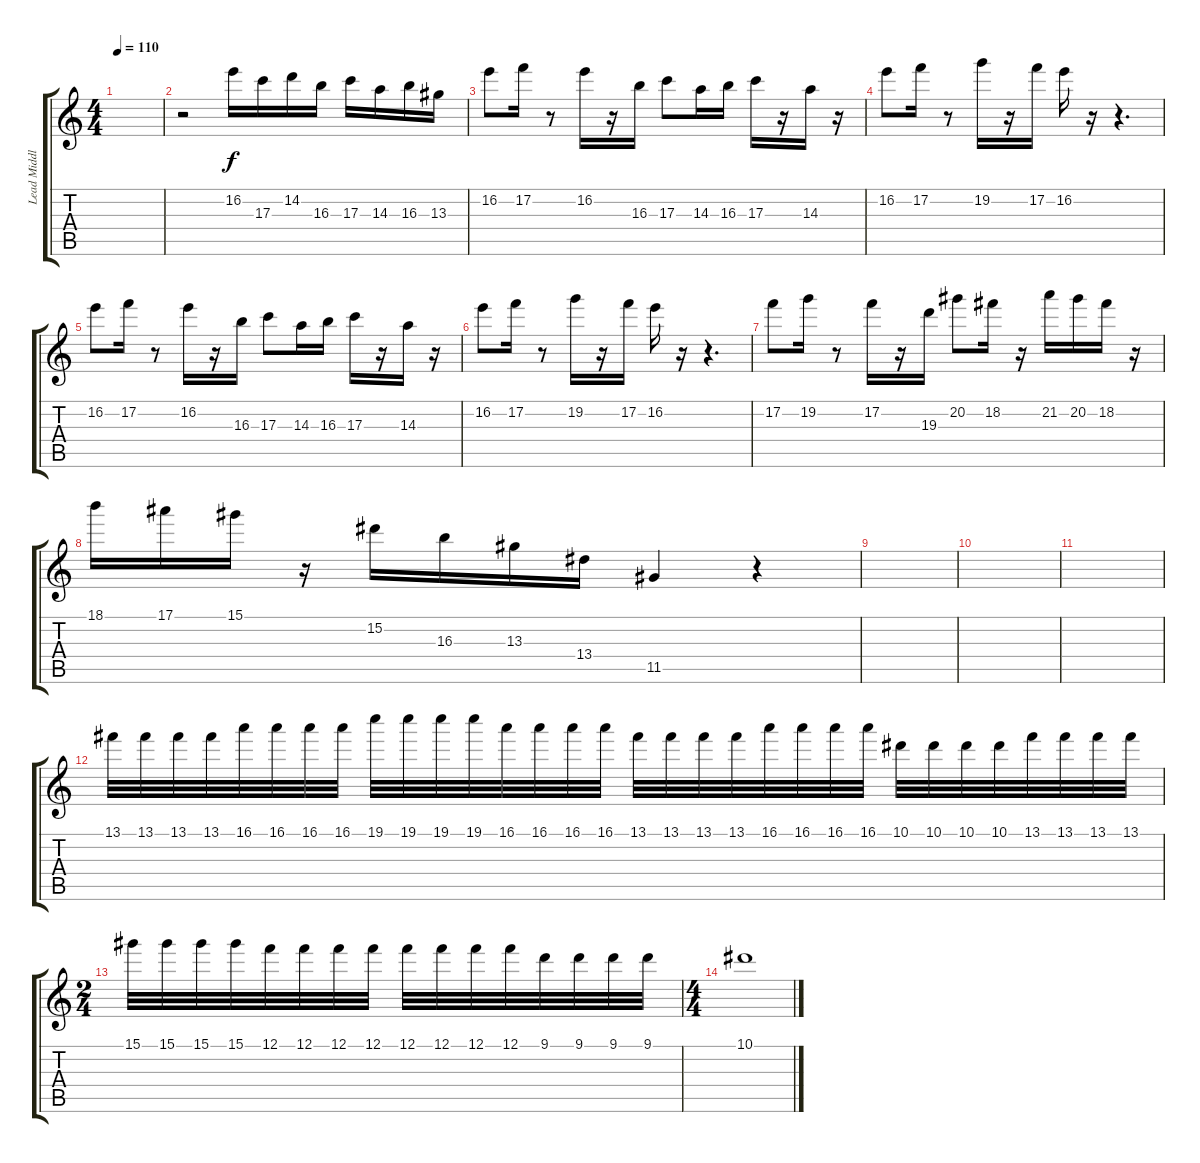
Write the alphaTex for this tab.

\track ("Lead Middle" "Lead Middl") {instrument overdrivenguitar}
\staff {score tabs}
\tuning (F4 C4 G3 D3 A2 E2) {hide}
\ts (4 4)
\tempo 110
\clef g2
\ks c
|
r.2 16.2.16 17.3.16 14.2.16 16.3.16 17.3.16 14.3.16 16.3.16 13.3.16 |
16.2.8 17.2.16 r.8 16.2.16 r.16 16.3.16 17.3.8 14.3.16 16.3.16 17.3.16 r.16 14.3.16 r.16 |
16.2.8 17.2.16 r.8 19.2.16 r.16 17.2.16 16.2.16 r.16 r.4{d} |
16.2.8 17.2.16 r.8 16.2.16 r.16 16.3.16 17.3.8 14.3.16 16.3.16 17.3.16 r.16 14.3.16 r.16 |
16.2.8 17.2.16 r.8 19.2.16 r.16 17.2.16 16.2.16 r.16 r.4{d} |
17.2.8 19.2.16 r.8 17.2.16 r.16 19.3.16 20.2.8 18.2.16 r.16 21.2.16 20.2.16 18.2.16 r.16 |
18.1.16 17.1.16 15.1.16 r.16 15.2.16 16.3.16 13.3.16 13.4.16 11.5.4 r.4 |
|
|
|
13.1.32 13.1.32 13.1.32 13.1.32 16.1.32 16.1.32 16.1.32 16.1.32 19.1.32 19.1.32 19.1.32 19.1.32 16.1.32 16.1.32 16.1.32 16.1.32 13.1.32 13.1.32 13.1.32 13.1.32 16.1.32 16.1.32 16.1.32 16.1.32 10.1.32 10.1.32 10.1.32 10.1.32 13.1.32 13.1.32 13.1.32 13.1.32 |
\ts (2 4)
15.1.32 15.1.32 15.1.32 15.1.32 12.1.32 12.1.32 12.1.32 12.1.32 12.1.32 12.1.32 12.1.32 12.1.32 9.1.32 9.1.32 9.1.32 9.1.32 |
\ts (4 4)
10.1.1
